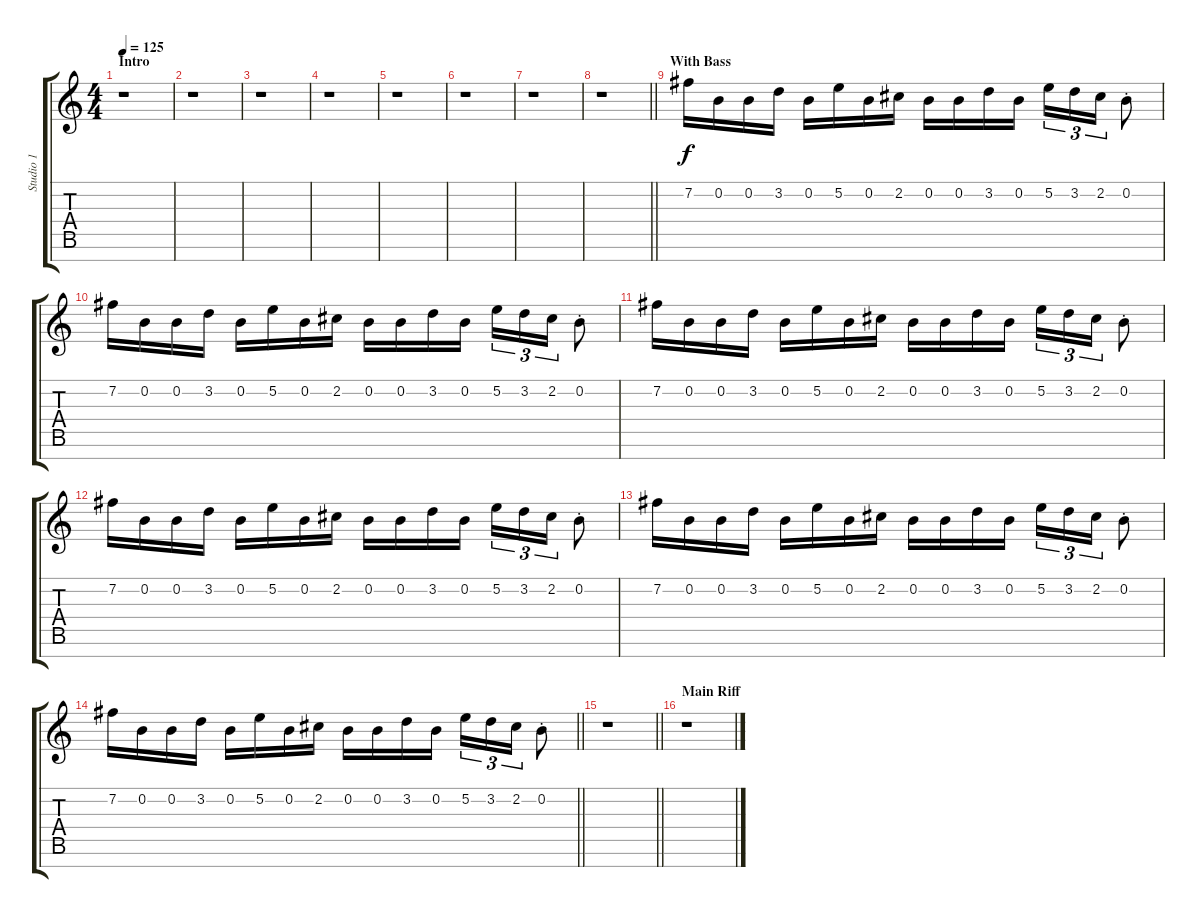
\track ("Studio 1" "Studio 1") {instrument distortionguitar}
\staff {score tabs}
\tuning (E4 B3 G3 D3 A2 E2 B1) {hide}
\ts (4 4)
\section ("" "Intro")
\tempo 125
\clef g2
\ks c
r.1{dy f instrument distortionguitar} |
r.1 |
r.1 |
r.1 |
r.1 |
r.1 |
r.1 |
\barLineRight lightlight
r.1 |
\section ("" "With Bass")
7.2.16 0.2.16 0.2.16 3.2.16 0.2.16 5.2.16 0.2.16 2.2.16 0.2.16 0.2.16 3.2.16 0.2.16 5.2.16{tu (3 2)} 3.2.16{tu (3 2)} 2.2.16{tu (3 2)} 0.2{st}.8 |
7.2.16 0.2.16 0.2.16 3.2.16 0.2.16 5.2.16 0.2.16 2.2.16 0.2.16 0.2.16 3.2.16 0.2.16 5.2.16{tu (3 2)} 3.2.16{tu (3 2)} 2.2.16{tu (3 2)} 0.2{st}.8 |
7.2.16 0.2.16 0.2.16 3.2.16 0.2.16 5.2.16 0.2.16 2.2.16 0.2.16 0.2.16 3.2.16 0.2.16 5.2.16{tu (3 2)} 3.2.16{tu (3 2)} 2.2.16{tu (3 2)} 0.2{st}.8 |
7.2.16 0.2.16 0.2.16 3.2.16 0.2.16 5.2.16 0.2.16 2.2.16 0.2.16 0.2.16 3.2.16 0.2.16 5.2.16{tu (3 2)} 3.2.16{tu (3 2)} 2.2.16{tu (3 2)} 0.2{st}.8 |
7.2.16 0.2.16 0.2.16 3.2.16 0.2.16 5.2.16 0.2.16 2.2.16 0.2.16 0.2.16 3.2.16 0.2.16 5.2.16{tu (3 2)} 3.2.16{tu (3 2)} 2.2.16{tu (3 2)} 0.2{st}.8 |
\barLineRight lightlight
7.2.16 0.2.16 0.2.16 3.2.16 0.2.16 5.2.16 0.2.16 2.2.16 0.2.16 0.2.16 3.2.16 0.2.16 5.2.16{tu (3 2)} 3.2.16{tu (3 2)} 2.2.16{tu (3 2)} 0.2{st}.8 |
\section ("" "")
\barLineRight lightlight
r.1 |
\section ("" "Main Riff")
r.1
